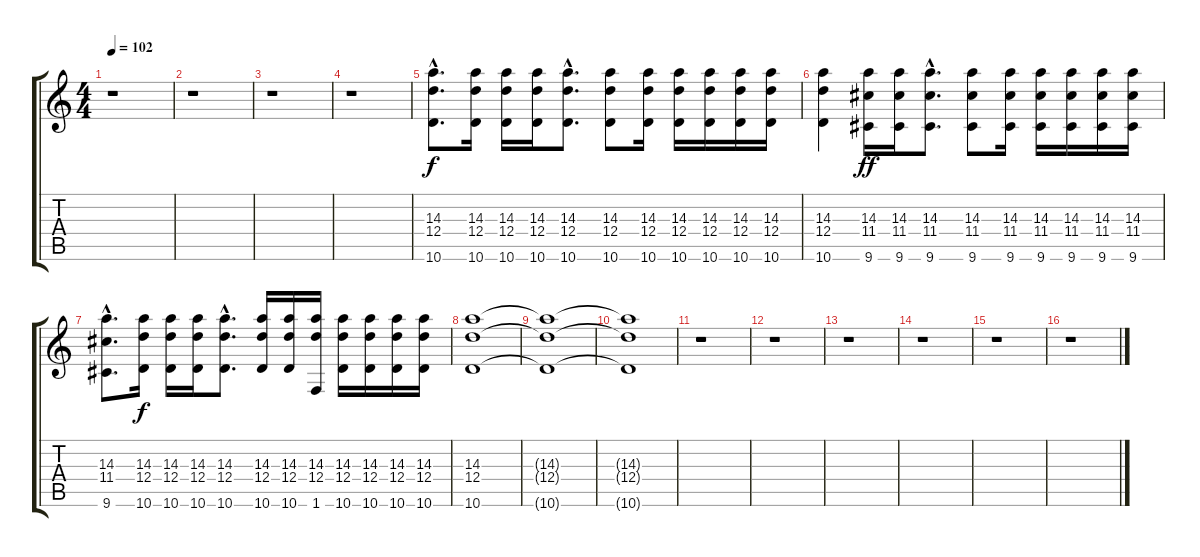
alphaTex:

\track "" {instrument distortionguitar}
\staff {score tabs}
\tuning (E4 B3 G3 D3 A2 E2) {hide}
\ts (4 4)
\tempo 102
\clef g2
\ks c
r.1{dy f instrument distortionguitar} |
r.1 |
r.1 |
r.1 |
(14.3{hac} 12.4{hac} 10.6{hac}).8{d} (14.3 12.4 10.6).16 (14.3 12.4 10.6).16 (14.3 12.4 10.6).16 (14.3{hac} 12.4{hac} 10.6{hac}).8{d} (14.3 12.4 10.6).8 (14.3 12.4 10.6).16 (14.3 12.4 10.6).16 (14.3 12.4 10.6).16 (14.3 12.4 10.6).16 (14.3 12.4 10.6).16 |
(14.3 12.4 10.6).4 (14.3 11.4 9.6).16{dy ff} (14.3 11.4 9.6).16 (14.3{hac} 11.4{hac} 9.6{hac}).8{d} (14.3 11.4 9.6).8 (14.3 11.4 9.6).16 (14.3 11.4 9.6).16 (14.3 11.4 9.6).16 (14.3 11.4 9.6).16 (14.3 11.4 9.6).16 |
(14.3{hac} 11.4{hac} 9.6{hac}).8{d} (14.3 12.4 10.6).16{dy f} (14.3 12.4 10.6).16 (14.3 12.4 10.6).16 (14.3{hac} 12.4{hac} 10.6{hac}).8{d} (14.3 12.4 10.6).16 (14.3 12.4 10.6).16 (14.3 12.4 1.6).16 (14.3 12.4 10.6).16 (14.3 12.4 10.6).16 (14.3 12.4 10.6).16 (14.3 12.4 10.6).16 |
(14.3 12.4 10.6).1 |
(14.3{t} 12.4{t} 10.6{t}).1 |
(14.3{t} 12.4{t} 10.6{t}).1 |
r.1 |
r.1 |
r.1 |
r.1 |
r.1 |
r.1
